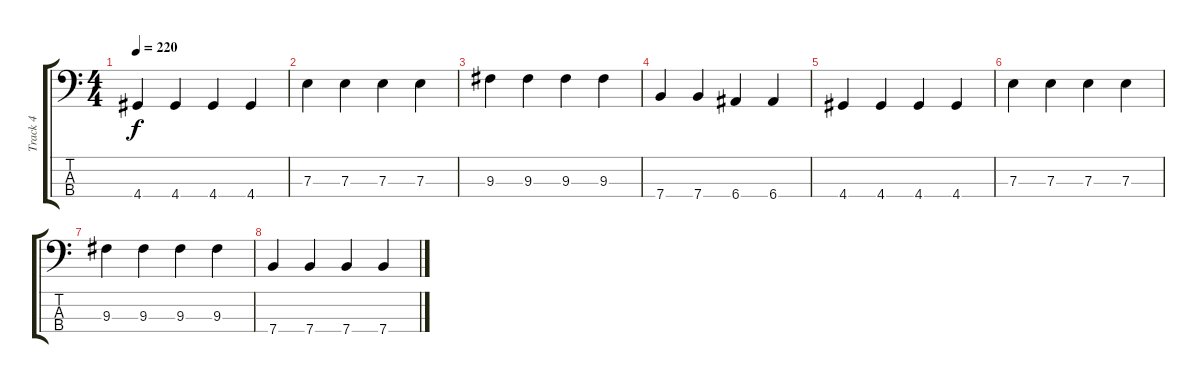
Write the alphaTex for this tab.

\track ("Track 4" "Track 4") {instrument electricbassfinger}
\staff {score tabs}
\tuning (G2 D2 A1 E1) {hide}
\ts (4 4)
\tempo 220
\clef f4
\ks c
4.4.4{dy f} 4.4.4 4.4.4 4.4.4 |
7.3.4 7.3.4 7.3.4 7.3.4 |
9.3.4 9.3.4 9.3.4 9.3.4 |
7.4.4 7.4.4 6.4.4 6.4.4 |
4.4.4 4.4.4 4.4.4 4.4.4 |
7.3.4 7.3.4 7.3.4 7.3.4 |
9.3.4 9.3.4 9.3.4 9.3.4 |
7.4.4 7.4.4 7.4.4 7.4.4
